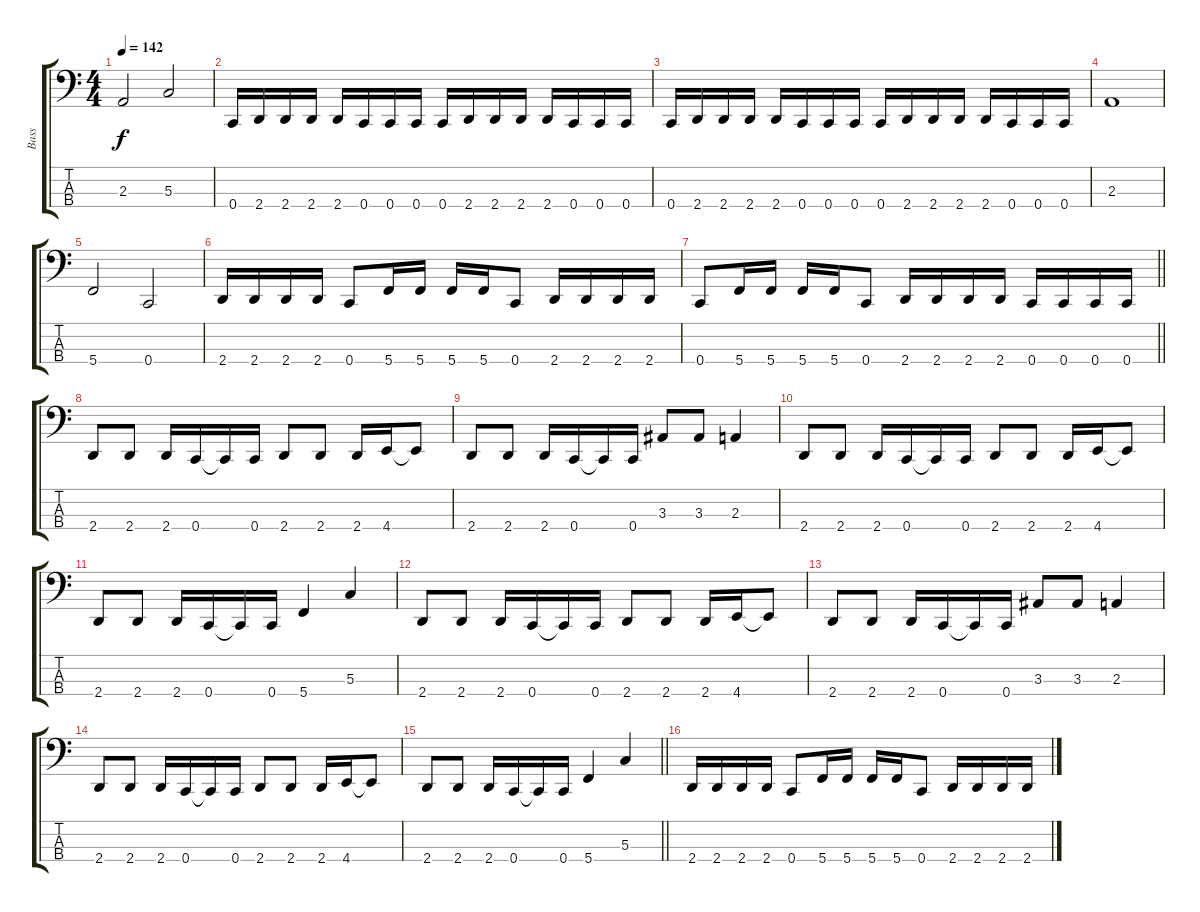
\track ("Bass" "Bass") {instrument slapbass1}
\staff {score tabs}
\tuning (F2 C2 G1 C1) {hide}
\ts (4 4)
\tempo 142
\clef f4
\ks c
2.3.2{dy f} 5.3.2 |
0.4.16 2.4.16 2.4.16 2.4.16 2.4.16 0.4.16 0.4.16 0.4.16 0.4.16 2.4.16 2.4.16 2.4.16 2.4.16 0.4.16 0.4.16 0.4.16 |
0.4.16 2.4.16 2.4.16 2.4.16 2.4.16 0.4.16 0.4.16 0.4.16 0.4.16 2.4.16 2.4.16 2.4.16 2.4.16 0.4.16 0.4.16 0.4.16 |
2.3.1 |
5.4.2 0.4.2 |
2.4.16 2.4.16 2.4.16 2.4.16 0.4.8 5.4.16 5.4.16 5.4.16 5.4.16 0.4.8 2.4.16 2.4.16 2.4.16 2.4.16 |
\barLineRight lightlight
0.4.8 5.4.16 5.4.16 5.4.16 5.4.16 0.4.8 2.4.16 2.4.16 2.4.16 2.4.16 0.4.16 0.4.16 0.4.16 0.4.16 |
2.4.8 2.4.8 2.4.16 0.4.16 0.4{t}.16 0.4.16 2.4.8 2.4.8 2.4.16 4.4.16 4.4{t}.8 |
2.4.8 2.4.8 2.4.16 0.4.16 0.4{t}.16 0.4.16 3.3.8 3.3.8 2.3.4 |
2.4.8 2.4.8 2.4.16 0.4.16 0.4{t}.16 0.4.16 2.4.8 2.4.8 2.4.16 4.4.16 4.4{t}.8 |
2.4.8 2.4.8 2.4.16 0.4.16 0.4{t}.16 0.4.16 5.4.4 5.3.4 |
2.4.8 2.4.8 2.4.16 0.4.16 0.4{t}.16 0.4.16 2.4.8 2.4.8 2.4.16 4.4.16 4.4{t}.8 |
2.4.8 2.4.8 2.4.16 0.4.16 0.4{t}.16 0.4.16 3.3.8 3.3.8 2.3.4 |
2.4.8 2.4.8 2.4.16 0.4.16 0.4{t}.16 0.4.16 2.4.8 2.4.8 2.4.16 4.4.16 4.4{t}.8 |
\barLineRight lightlight
2.4.8 2.4.8 2.4.16 0.4.16 0.4{t}.16 0.4.16 5.4.4 5.3.4 |
2.4.16 2.4.16 2.4.16 2.4.16 0.4.8 5.4.16 5.4.16 5.4.16 5.4.16 0.4.8 2.4.16 2.4.16 2.4.16 2.4.16
